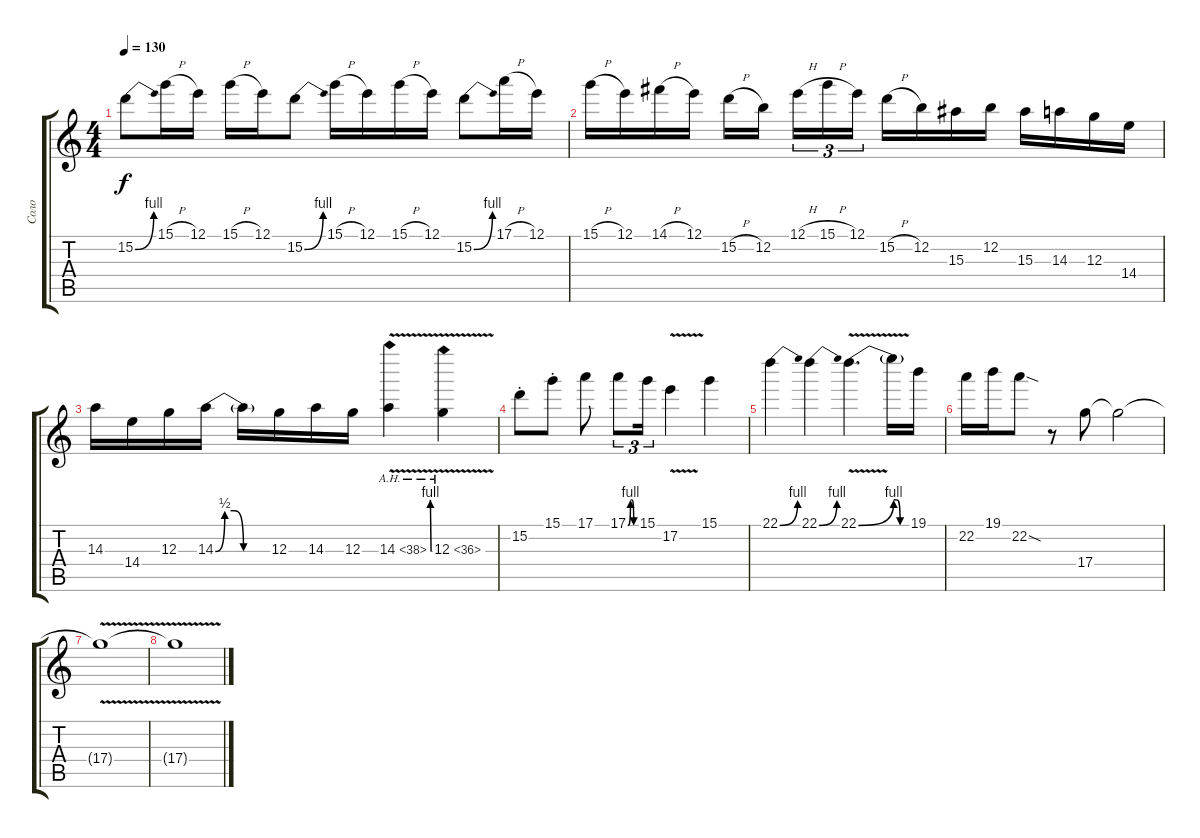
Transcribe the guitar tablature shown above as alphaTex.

\track ("Соло" "Соло") {instrument distortionguitar}
\staff {score tabs}
\tuning (E4 B3 G3 D3 A2 E2) {hide}
\ts (4 4)
\tempo 130
\clef g2
\ks c
15.2{be (bend 0 0 60 4)}.8{dy f} 15.1{h}.16 12.1.16 15.1{h}.16 12.1.16 15.2{be (bend 0 0 60 4)}.8 15.1{h}.16 12.1.16 15.1{h}.16 12.1.16 15.2{be (bend 0 0 60 4)}.8 17.1{h}.16 12.1.16 |
15.1{h}.16 12.1.16 14.1{h}.16 12.1.16 15.2{h}.16 12.2.16{beam splitsecondary} 12.1{h}.16{tu (3 2)} 15.1{h}.16{tu (3 2)} 12.1.16{tu (3 2)} 15.2{h}.16 12.2.16 15.3.16 12.2.16 15.3.16 14.3.16 12.3.16 14.4.16 |
14.3.16 14.4.16 12.3.16 14.3{be (custom 0 0 10 2 20 2 30 0 60 0)}.16 14.3{t}.16 12.3.16 14.3.16 12.3.16 14.3{be (custom 0 0 17 0 46 4 60 4) ah 24 v}.4 12.3{ah 24 v}.4 |
15.2{st}.8 15.1{st}.8 17.1.8 17.1{be (custom 0 0 20 4 30 4 45 0 60 0)}.8{tu (3 2)} 15.1.16{tu (3 2)} 17.2{v}.4 15.1.4 |
22.1{be (bend 0 0 60 4)}.4 22.1{be (bend 0 0 60 4)}.4 22.1{be (bend 0 0 60 4) v}.4{d} 22.1{be (custom 0 4 15 4 30 0 60 0) t}.16 19.1.16 |
22.2.16 19.1.16 22.2{sod}.8 r.8 17.4.8 17.4{t}.2 |
17.4{v t}.1 |
17.4{t}.1
